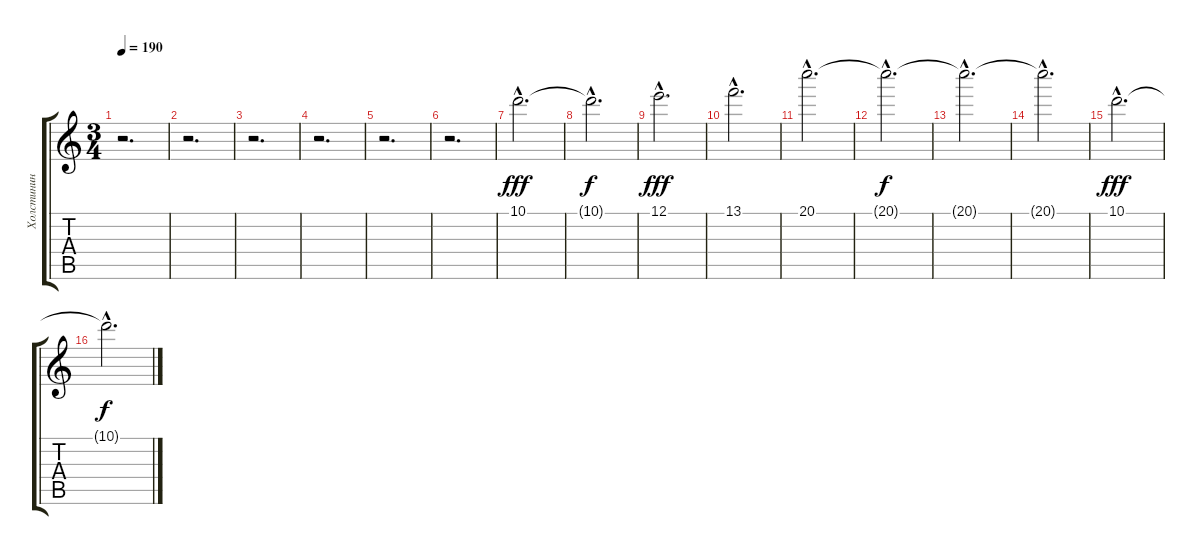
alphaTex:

\track ("Холстинин" "Холстинин") {instrument distortionguitar}
\staff {score tabs}
\tuning (E4 B3 G3 D3 A2 E2) {hide}
\ts (3 4)
\tempo 190
\clef g2
\ks c
r.2{d dy fff} |
r.2{d} |
r.2{d} |
r.2{d} |
r.2{d} |
r.2{d} |
10.1{hac}.2{d} |
10.1{hac t}.2{d dy f} |
12.1{hac}.2{d dy fff} |
13.1{hac}.2{d} |
20.1{hac}.2{d} |
20.1{hac t}.2{d dy f} |
20.1{hac t}.2{d} |
20.1{hac t}.2{d} |
10.1{hac}.2{d dy fff} |
10.1{hac t}.2{d dy f}
